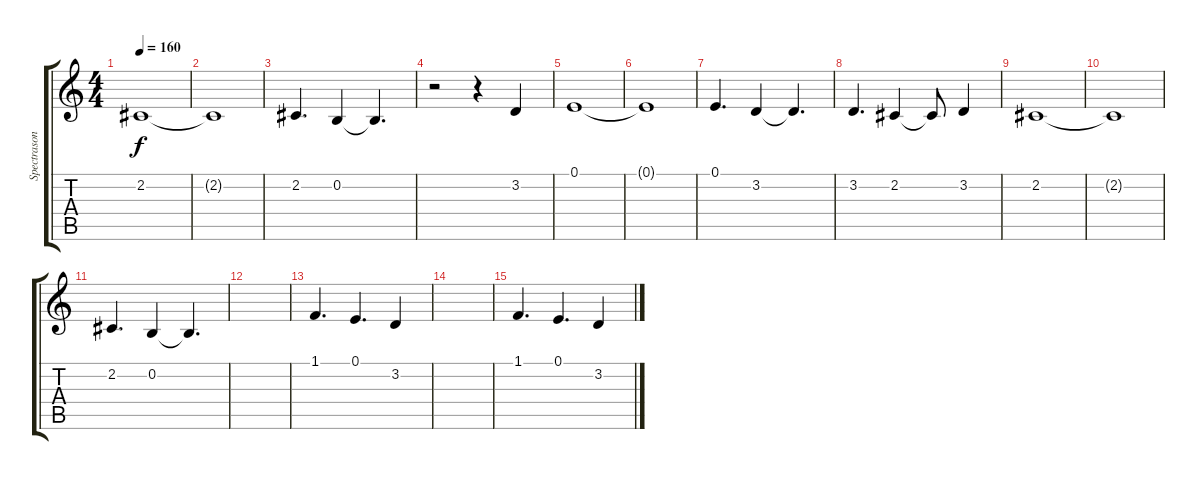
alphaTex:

\track ("Spectrasonics Omnisphere" "Spectrason") {instrument pad8sweep}
\staff {score tabs}
\tuning (E4 B3 G3 D3 A2 E2) {hide}
\ts (4 4)
\tempo 160
\clef g2
\ks c
2.2.1{dy f} |
2.2{t}.1 |
2.2.4{d} 0.2.4 0.2{t}.4{d} |
r.2 r.4 3.2.4 |
0.1.1 |
0.1{t}.1 |
0.1.4{d} 3.2.4 3.2{t}.4{d} |
3.2.4{d} 2.2.4 2.2{t}.8 3.2.4 |
2.2.1 |
2.2{t}.1 |
2.2.4{d} 0.2.4 0.2{t}.4{d} |
|
1.1.4{d} 0.1.4{d} 3.2.4 |
|
1.1.4{d} 0.1.4{d} 3.2.4
